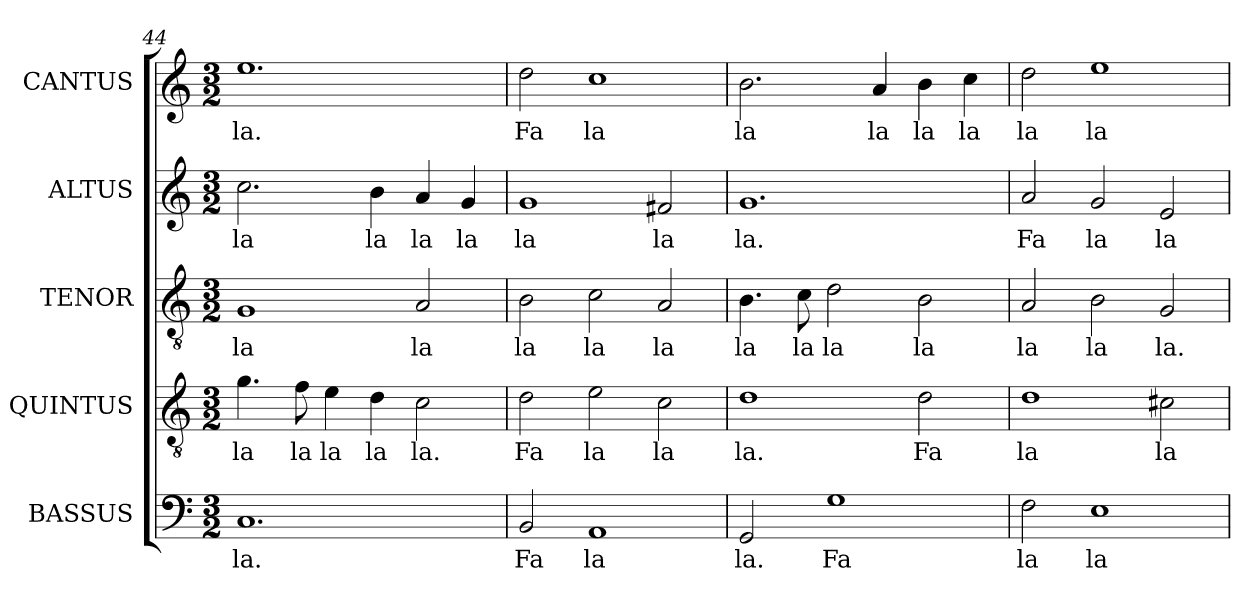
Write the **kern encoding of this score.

**kern	**text	**kern	**text	**kern	**text	**kern	**text	**kern	**text
*part5	*part5	*part4	*part4	*part3	*part3	*part2	*part2	*part1	*part1
*staff5	*staff5	*staff4	*staff4	*staff3	*staff3	*staff2	*staff2	*staff1	*staff1
*I"BASSUS	*	*I"QUINTUS	*	*I"TENOR	*	*I"ALTUS	*	*I"CANTUS	*
*I'B	*	*I'T	*	*	*	*	*	*I'S	*
*clefF4	*	*clefGv2	*	*clefGv2	*	*clefG2	*	*clefG2	*
*	*	*ITrd7c12	*	*ITrd7c12	*	*	*	*	*
*k[]	*	*k[]	*	*k[]	*	*k[]	*	*k[]	*
*C:	*	*C:	*	*C:	*	*C:	*	*C:	*
*M3/2	*	*M3/2	*	*M3/2	*	*M3/2	*	*M3/2	*
=44	=44	=44	=44	=44	=44	=44	=44	=44	=44
!	!LO:LY:b:color=#000000	!	!	!	!	!	!	!	!
!	!	!	!LO:LY:b:color=#000000	!	!	!	!	!	!
!	!	!	!	!	!LO:LY:b:color=#000000	!	!	!	!
!	!	!	!	!	!	!	!LO:LY:b:color=#000000	!	!
!	!	!	!	!	!	!	!	!	!LO:LY:b:color=#000000
1.Ci	la.	4.Gi\	la	1GGi	la	2.cci\	la	1.eei	la.
!	!	!	!LO:LY:b:color=#000000	!	!	!	!	!	!
.	.	8Fi\	la	.	.	.	.	.	.
!	!	!	!LO:LY:b:color=#000000	!	!	!	!	!	!
.	.	4Ei\	la	.	.	.	.	.	.
!	!	!	!LO:LY:b:color=#000000	!	!	!	!	!	!
!	!	!	!	!	!	!	!LO:LY:b:color=#000000	!	!
.	.	4Di\	la	.	.	4bi\	la	.	.
!	!	!	!LO:LY:b:color=#000000	!	!	!	!	!	!
!	!	!	!	!	!LO:LY:b:color=#000000	!	!	!	!
!	!	!	!	!	!	!	!LO:LY:b:color=#000000	!	!
.	.	2Ci\	la.	2AAi/	la	4ai/	la	.	.
!	!	!	!	!	!	!	!LO:LY:b:color=#000000	!	!
.	.	.	.	.	.	4gi/	la	.	.
=45	=45	=45	=45	=45	=45	=45	=45	=45	=45
!	!LO:LY:b:color=#000000	!	!	!	!	!	!	!	!
!	!	!	!LO:LY:b:color=#000000	!	!	!	!	!	!
!	!	!	!	!	!LO:LY:b:color=#000000	!	!	!	!
!	!	!	!	!	!	!	!LO:LY:b:color=#000000	!	!
!	!	!	!	!	!	!	!	!	!LO:LY:b:color=#000000
2BBi/	Fa	2Di\	Fa	2BBi\	la	1gi	la	2ddi\	Fa
!	!LO:LY:b:color=#000000	!	!	!	!	!	!	!	!
!	!	!	!LO:LY:b:color=#000000	!	!	!	!	!	!
!	!	!	!	!	!LO:LY:b:color=#000000	!	!	!	!
!	!	!	!	!	!	!	!	!	!LO:LY:b:color=#000000
1AAi	la	2Ei\	la	2Ci\	la	.	.	1cci	la
!	!	!	!LO:LY:b:color=#000000	!	!	!	!	!	!
!	!	!	!	!	!LO:LY:b:color=#000000	!	!	!	!
!	!	!	!	!	!	!	!LO:LY:b:color=#000000	!	!
.	.	2Ci\	la	2AAi/	la	2f#Xi/	la	.	.
!!LO:LB:g=z
=46	=46	=46	=46	=46	=46	=46	=46	=46	=46
!	!LO:LY:b:color=#000000	!	!	!	!	!	!	!	!
!	!	!	!LO:LY:b:color=#000000	!	!	!	!	!	!
!	!	!	!	!	!LO:LY:b:color=#000000	!	!	!	!
!	!	!	!	!	!	!	!LO:LY:b:color=#000000	!	!
!	!	!	!	!	!	!	!	!	!LO:LY:b:color=#000000
2GGi/	la.	1Di	la.	4.BBi\	la	1.gi	la.	2.bi\	la
!	!	!	!	!	!LO:LY:b:color=#000000	!	!	!	!
.	.	.	.	8Ci\	la	.	.	.	.
!	!LO:LY:b:color=#000000	!	!	!	!	!	!	!	!
!	!	!	!	!	!LO:LY:b:color=#000000	!	!	!	!
1Gi	Fa	.	.	2Di\	la	.	.	.	.
!	!	!	!	!	!	!	!	!	!LO:LY:b:color=#000000
.	.	.	.	.	.	.	.	4ai/	la
!	!	!	!LO:LY:b:color=#000000	!	!	!	!	!	!
!	!	!	!	!	!LO:LY:b:color=#000000	!	!	!	!
!	!	!	!	!	!	!	!	!	!LO:LY:b:color=#000000
.	.	2Di\	Fa	2BBi\	la	.	.	4bi\	la
!	!	!	!	!	!	!	!	!	!LO:LY:b:color=#000000
.	.	.	.	.	.	.	.	4cci\	la
=47	=47	=47	=47	=47	=47	=47	=47	=47	=47
!	!LO:LY:b:color=#000000	!	!	!	!	!	!	!	!
!	!	!	!LO:LY:b:color=#000000	!	!	!	!	!	!
!	!	!	!	!	!LO:LY:b:color=#000000	!	!	!	!
!	!	!	!	!	!	!	!LO:LY:b:color=#000000	!	!
!	!	!	!	!	!	!	!	!	!LO:LY:b:color=#000000
2Fi\	la	1Di	la	2AAi/	la	2ai/	Fa	2ddi\	la
!	!LO:LY:b:color=#000000	!	!	!	!	!	!	!	!
!	!	!	!	!	!LO:LY:b:color=#000000	!	!	!	!
!	!	!	!	!	!	!	!LO:LY:b:color=#000000	!	!
!	!	!	!	!	!	!	!	!	!LO:LY:b:color=#000000
1Ei	la	.	.	2BBi\	la	2gi/	la	1eei	la
!	!	!	!LO:LY:b:color=#000000	!	!	!	!	!	!
!	!	!	!	!	!LO:LY:b:color=#000000	!	!	!	!
!	!	!	!	!	!	!	!LO:LY:b:color=#000000	!	!
.	.	2C#Xi\	la	2GGi/	la.	2ei/	la	.	.
=	=	=	=	=	=	=	=	=	=
*-	*-	*-	*-	*-	*-	*-	*-	*-	*-
